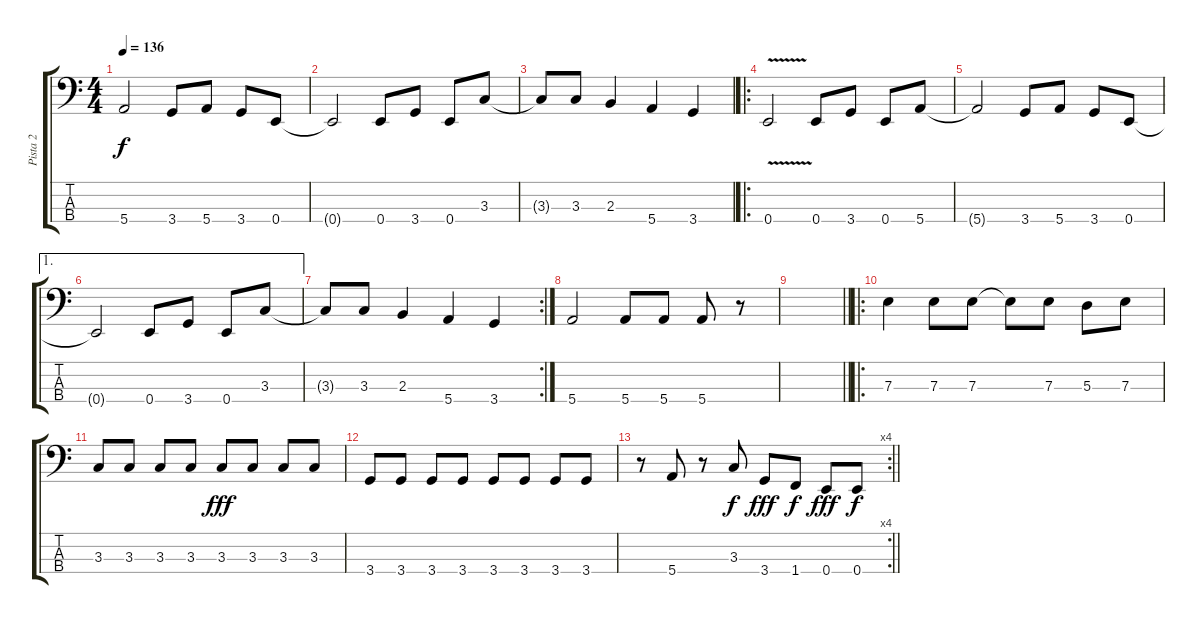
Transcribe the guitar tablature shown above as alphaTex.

\track ("Pista 2" "Pista 2") {instrument electricbassfinger}
\staff {score tabs}
\tuning (G2 D2 A1 E1) {hide}
\ts (4 4)
\tempo 136
\clef f4
\ks c
5.4{t}.2{dy f} 3.4.8 5.4.8 3.4.8 0.4.8 |
0.4{t}.2 0.4.8 3.4.8 0.4.8 3.3.8 |
3.3{t}.8 3.3.8 2.3.4 5.4.4 3.4.4 |
\ro
0.4{v}.2 0.4.8 3.4.8 0.4.8 5.4.8 |
5.4{t}.2 3.4.8 5.4.8 3.4.8 0.4.8 |
\ae 1
0.4{t}.2 0.4.8 3.4.8 0.4.8 3.3.8 |
\rc 2
3.3{t}.8 3.3.8 2.3.4 5.4.4 3.4.4 |
5.4.2 5.4.8 5.4.8 5.4.8 r.8 |
\barLineRight lightlight
|
\ro
7.3.4{volume 15} 7.3.8 7.3.8 7.3{t}.8 7.3.8 5.3.8 7.3.8 |
3.3.8 3.3.8 3.3.8 3.3.8 3.3.8{dy fff} 3.3.8 3.3.8 3.3.8 |
3.4.8 3.4.8 3.4.8 3.4.8 3.4.8 3.4.8 3.4.8 3.4.8 |
\rc 4
\barLineRight lightlight
r.8 5.4.8 r.8 3.3.8{dy f} 3.4.8{dy fff} 1.4.8{dy f} 0.4.8{dy fff} 0.4.8{dy f}
